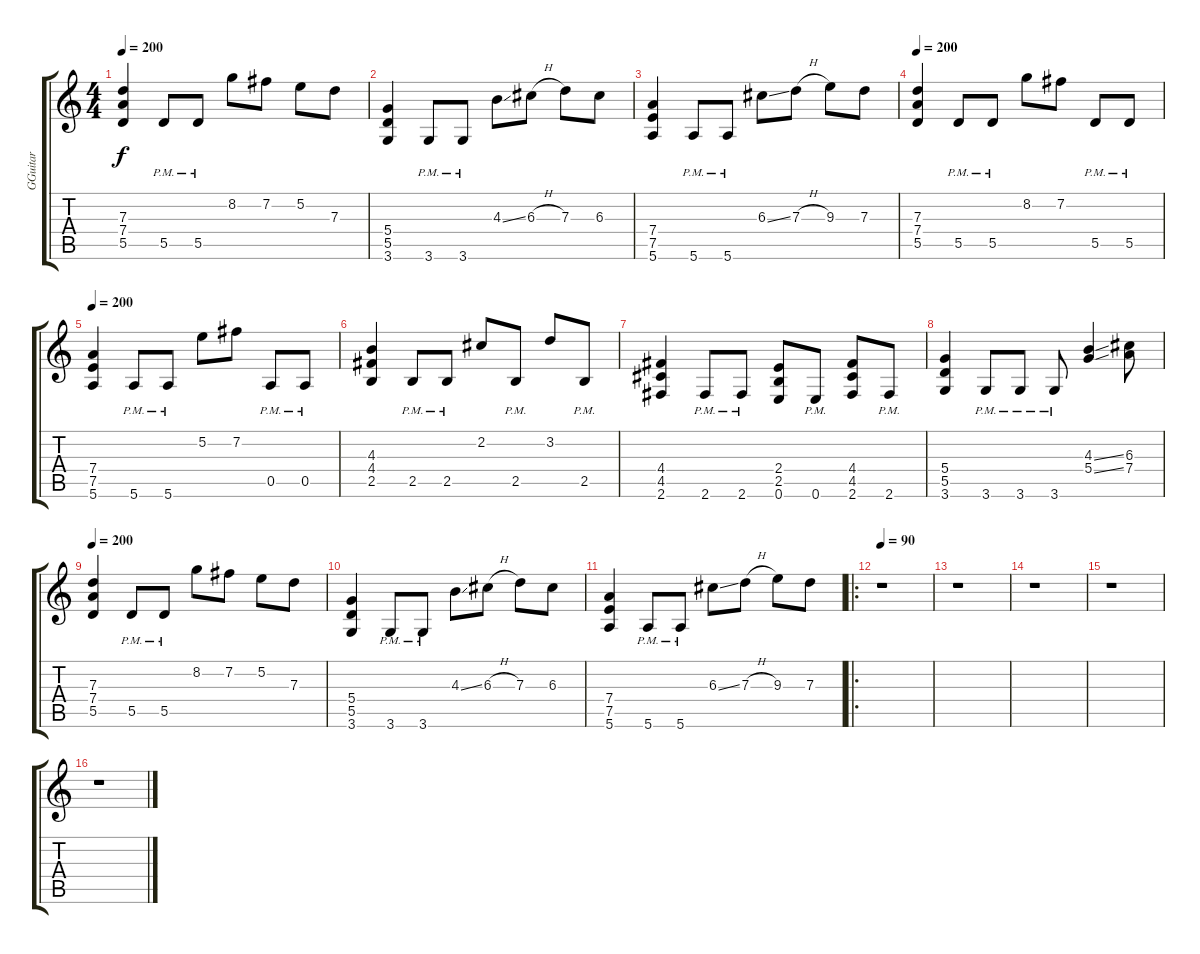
\track ("GGuitar" "GGuitar") {instrument distortionguitar}
\staff {score tabs}
\tuning (E4 B3 G3 D3 A2 E2) {hide}
\ts (4 4)
\tempo 200
\clef g2
\ks c
(7.3 7.4 5.5).4{dy f} 5.5{pm}.8 5.5{pm}.8 8.2.8 7.2.8 5.2.8 7.3.8 |
(5.4 5.5 3.6).4 3.6{pm}.8 3.6{pm}.8 4.3{ss}.8 6.3{h}.8 7.3.8 6.3.8 |
(7.4 7.5 5.6).4 5.6{pm}.8 5.6{pm}.8 6.3{ss}.8 7.3{h}.8 9.3.8 7.3.8 |
\tempo 200
(7.3 7.4 5.5).4 5.5{pm}.8 5.5{pm}.8 8.2.8 7.2.8 5.5{pm}.8 5.5{pm}.8 |
\tempo 200
(7.4 7.5 5.6).4 5.6{pm}.8 5.6{pm}.8 5.2.8 7.2.8 0.5{pm}.8 0.5{pm}.8 |
(4.3 4.4 2.5).4 2.5{pm}.8 2.5{pm}.8 2.2.8 2.5{pm}.8 3.2.8 2.5{pm}.8 |
(4.4 4.5 2.6).4 2.6{pm}.8 2.6{pm}.8 (2.4 2.5 0.6).8 0.6{pm}.8 (4.4 4.5 2.6).8 2.6{pm}.8 |
(5.4 5.5 3.6).4 3.6{pm}.8 3.6{pm}.8 3.6{pm}.8 (4.3{ss} 5.4{ss}).4 (6.3 7.4).8 |
\tempo 200
(7.3 7.4 5.5).4 5.5{pm}.8 5.5{pm}.8 8.2.8 7.2.8 5.2.8 7.3.8 |
(5.4 5.5 3.6).4 3.6{pm}.8 3.6{pm}.8 4.3{ss}.8 6.3{h}.8 7.3.8 6.3.8 |
(7.4 7.5 5.6).4 5.6{pm}.8 5.6{pm}.8 6.3{ss}.8 7.3{h}.8 9.3.8 7.3.8 |
\ro
\tempo 90
r.1 |
r.1 |
r.1 |
r.1 |
r.1
